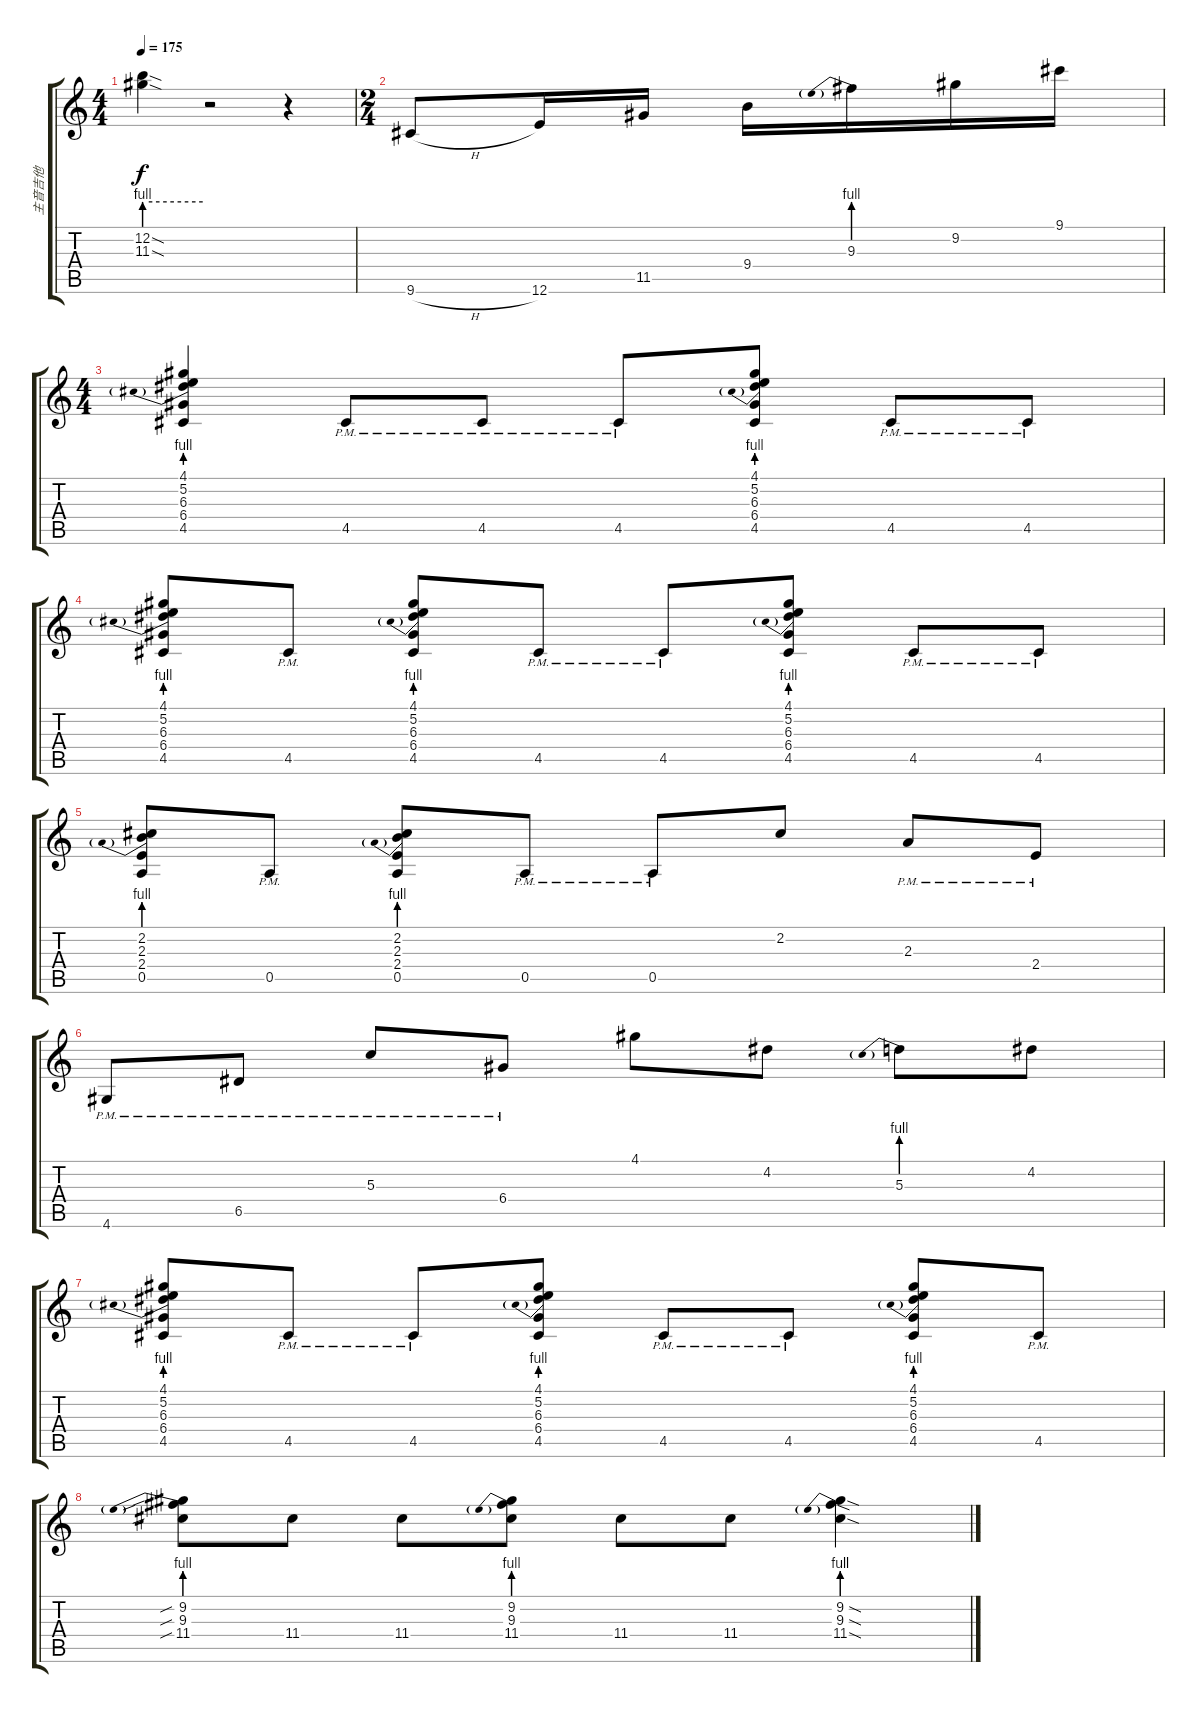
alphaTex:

\track ("主音吉他" "主音吉他") {instrument distortionguitar}
\staff {score tabs}
\tuning (E4 B3 G3 D3 A2 E2) {hide}
\ts (4 4)
\tempo 175
\clef g2
\ks c
(12.2{sod t} 11.3{be (hold 0 4 60 4) sod t}).4{dy f} r.2 r.4 |
\ts (2 4)
9.6{h}.8 12.6.16 11.5.16 9.4.16 9.3{be (prebend 0 4 60 4)}.16 9.2.16 9.1.16 |
\ts (4 4)
(4.1 5.2 6.3{be (prebend 0 4 60 4)} 6.4 4.5).4 4.5{pm}.8 4.5{pm}.8 4.5{pm}.8 (4.1 5.2 6.3{be (prebend 0 4 60 4)} 6.4 4.5).8 4.5{pm}.8 4.5{pm}.8 |
(4.1 5.2 6.3{be (prebend 0 4 60 4)} 6.4 4.5).8 4.5{pm}.8 (4.1 5.2 6.3{be (prebend 0 4 60 4)} 6.4 4.5).8 4.5{pm}.8 4.5{pm}.8 (4.1 5.2 6.3{be (prebend 0 4 60 4)} 6.4 4.5).8 4.5{pm}.8 4.5{pm}.8 |
(2.2 2.3{be (prebend 0 4 60 4)} 2.4 0.5).8 0.5{pm}.8 (2.2 2.3{be (prebend 0 4 60 4)} 2.4 0.5).8 0.5{pm}.8 0.5{pm}.8 2.2.8 2.3{pm}.8 2.4{pm}.8 |
4.6{pm}.8 6.5{pm}.8 5.3{pm}.8 6.4{pm}.8 4.1.8 4.2.8 5.3{be (prebend 0 4 60 4)}.8 4.2.8 |
(4.1 5.2 6.3{be (prebend 0 4 60 4)} 6.4 4.5).8 4.5{pm}.8 4.5{pm}.8 (4.1 5.2 6.3{be (prebend 0 4 60 4)} 6.4 4.5).8 4.5{pm}.8 4.5{pm}.8 (4.1 5.2 6.3{be (prebend 0 4 60 4)} 6.4 4.5).8 4.5{pm}.8 |
(9.2{sib} 9.3{be (prebend 0 4 60 4) sib} 11.4{sib}).8 11.4.8 11.4.8 (9.2 9.3{be (prebend 0 4 60 4)} 11.4).8 11.4.8 11.4.8 (9.2{sod} 9.3{be (prebend 0 4 60 4) sod} 11.4{sod}).4
